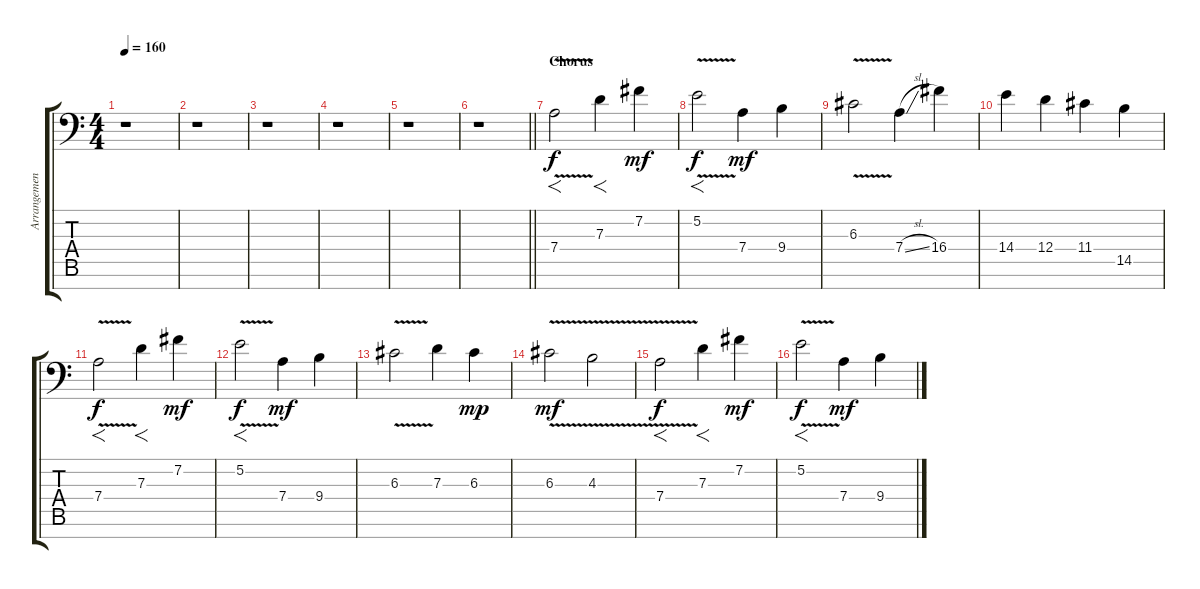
\track ("Arrangements" "Arrangemen") {instrument tubularbells}
\staff {score tabs}
\tuning (E4 B3 G3 D3 A2 E2 E1) {hide}
\ts (4 4)
\tempo 160
\clef f4
\ks c
r.1{dy f} |
r.1 |
r.1 |
r.1 |
r.1 |
\barLineRight lightlight
r.1 |
\section ("" "Chorus")
7.4{v}.2{f volume 12} 7.3.4{f} 7.2.4{dy mf} |
5.2{v}.2{f dy f} 7.4.4{dy mf} 9.4.4 |
6.3{v}.2 7.4{sl}.4 16.4.4 |
14.4.4 12.4.4 11.4.4 14.5.4 |
7.4{v}.2{f dy f} 7.3.4{f} 7.2.4{dy mf} |
5.2{v}.2{f dy f} 7.4.4{dy mf} 9.4.4 |
6.3{v}.2 7.3.4 6.3.4{dy mp} |
6.3{v}.2{dy mf} 4.3{v}.2 |
7.4{v}.2{f dy f} 7.3.4{f} 7.2.4{dy mf} |
5.2{v}.2{f dy f} 7.4.4{dy mf} 9.4.4
